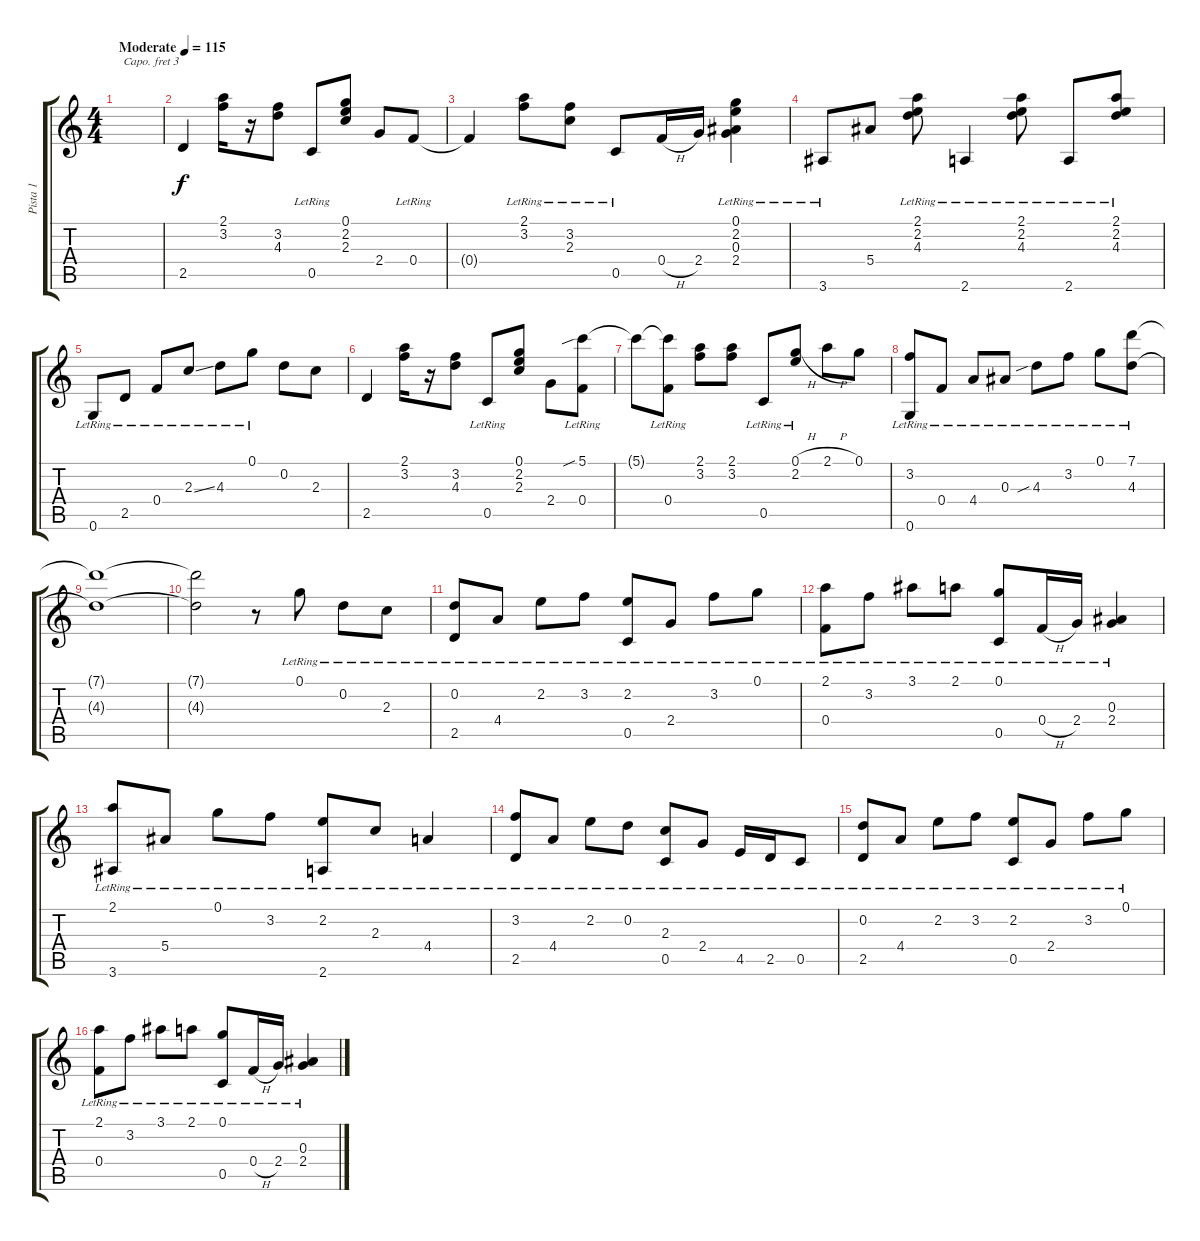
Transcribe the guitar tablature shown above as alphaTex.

\track ("Pista 1" "Pista 1") {instrument acousticguitarnylon}
\staff {score tabs}
\capo 3
\tuning (E4 B3 G3 D3 A2 E2) {hide}
\ts (4 4)
\tempo (115 "Moderate")
\clef g2
\ks c
|
2.5.4 (2.1 3.2).16 r.16 (3.2 4.3).8 0.5{lr}.8 (0.1 2.2 2.3).8 2.4.8 0.4{lr}.8 |
0.4{t}.4 (2.1{lr} 3.2{lr}).8 (3.2{lr} 2.3{lr}).8 0.5{lr}.8 0.4{h}.16 2.4.16 (0.1{lr} 2.2 0.3{lr} 2.4{lr}).4 |
3.6{lr}.8 5.4.8 (2.1{lr} 2.2{lr} 4.3{lr}).8 2.6{lr}.4 (2.1{lr} 2.2{lr} 4.3{lr}).8 2.6{lr}.8 (2.1{lr} 2.2{lr} 4.3{lr}).8 |
0.6{lr}.8 2.5{lr}.8 0.4{lr}.8 2.3{ss lr}.8 4.3{lr}.8 0.1{lr}.8 0.2.8 2.3.8 |
2.5.4 (2.1 3.2).16 r.16 (3.2 4.3).8 0.5{lr}.8 (0.1 2.2 2.3).8 2.4.8 (5.1{sib} 0.4{lr}).8 |
5.1{t}.8 (5.1{t} 0.4{lr}).8 (2.1 3.2).8 (2.1 3.2).8 0.5{lr}.8 (0.1{h lr} 2.2{lr}).8 2.1{h}.8 0.1.8 |
(3.2{lr} 0.6{lr}).8 0.4{lr}.8 4.4{lr}.8 0.3{lr}.8 4.3{sib lr}.8 3.2{lr}.8 0.1{lr}.8 (7.1{lr} 4.3{lr}).8 |
(7.1{t} 4.3{t}).1 |
(7.1{t} 4.3{t}).2 r.8 0.1{lr}.8 0.2{lr}.8 2.3{lr}.8 |
(0.2{lr} 2.5{lr}).8 4.4{lr}.8 2.2{lr}.8 3.2{lr}.8 (2.2{lr} 0.5{lr}).8 2.4{lr}.8 3.2{lr}.8 0.1{lr}.8 |
(2.1{lr} 0.4{lr}).8 3.2{lr}.8 3.1{lr}.8 2.1{lr}.8 (0.1{lr} 0.5{lr}).8 0.4{h lr}.16 2.4{lr}.16 (0.3{lr} 2.4{lr}).4 |
(2.1{lr} 3.6{lr}).8 5.4{lr}.8 0.1{lr}.8 3.2{lr}.8 (2.2{lr} 2.6{lr}).8 2.3{lr}.8 4.4{lr}.4 |
(3.2{lr} 2.5{lr}).8 4.4{lr}.8 2.2{lr}.8 0.2{lr}.8 (2.3{lr} 0.5{lr}).8 2.4{lr}.8 4.5{lr}.16 2.5{lr}.16 0.5{lr}.8 |
(0.2{lr} 2.5{lr}).8 4.4{lr}.8 2.2{lr}.8 3.2{lr}.8 (2.2{lr} 0.5{lr}).8 2.4{lr}.8 3.2{lr}.8 0.1{lr}.8 |
(2.1{lr} 0.4{lr}).8 3.2{lr}.8 3.1{lr}.8 2.1{lr}.8 (0.1{lr} 0.5{lr}).8 0.4{h lr}.16 2.4{lr}.16 (0.3{lr} 2.4{lr}).4
